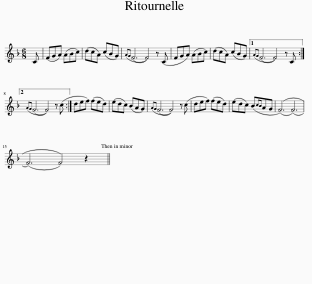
X:1
L:1/8
M:6/8
I:linebreak $
K:F
V:1 treble
V:1
 C | (FGA) (ABc) | (dcA) (cBG) |({AG} (F6 F4)) z (C | FGA) (ABc) | %5
 (dcA) (cBG) |1({AG} (F6 F4)) z C :|2$({AG} (F6 F4)) z (c :| def) (fed) | (edc) (BAG) | %10
({AG} (F6 F4)) z (c | def) (fed) | (edc) (B{cB}AG | ((F6) (F6) |$ (F6) F4)) z2 || %15
